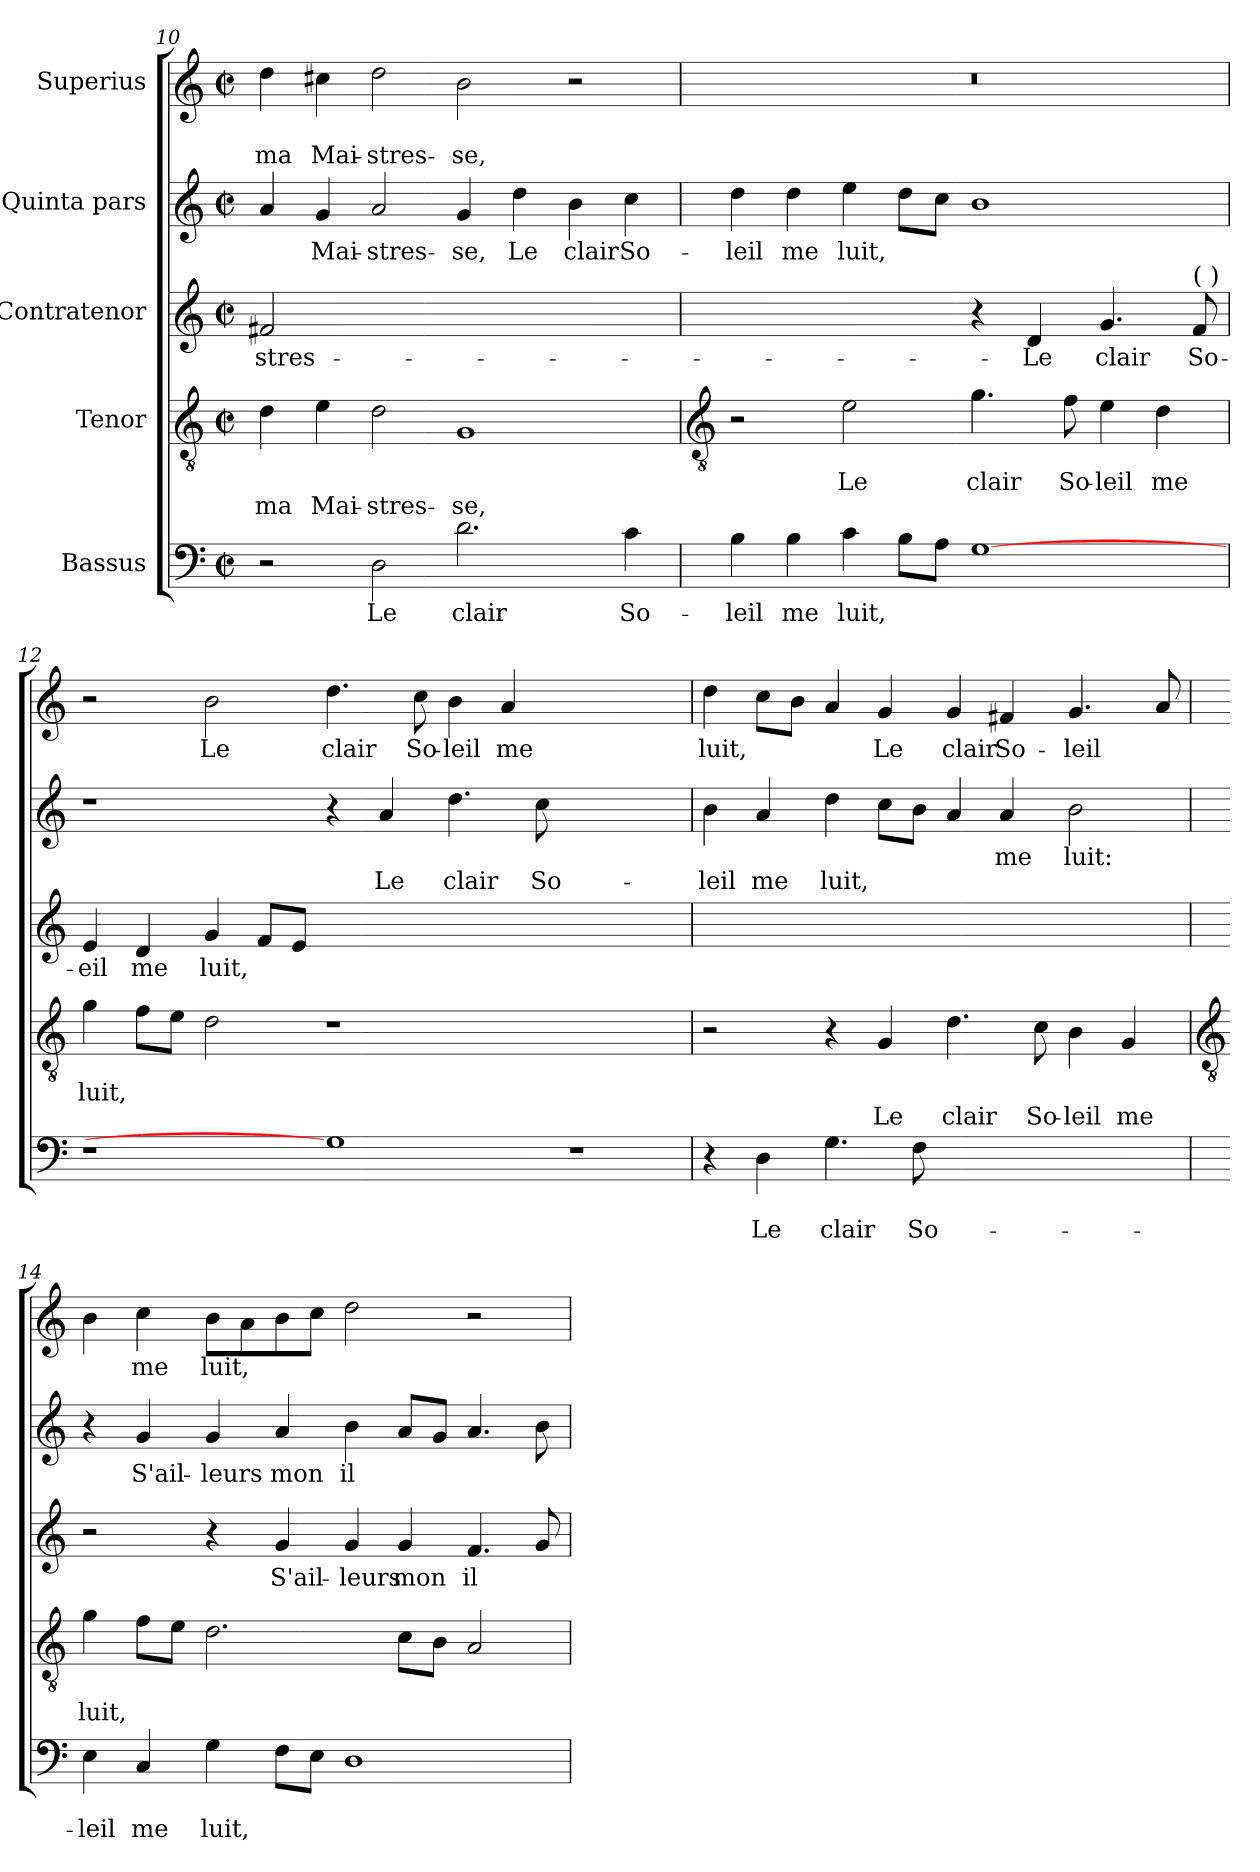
**kern	**text	**text	**kern	**text	**text	**kern	**text	**kern	**text	**text	**kern	**text	**text
*part5	*part5	*part5	*part4	*part4	*part4	*part3	*part3	*part2	*part2	*part2	*part1	*part1	*part1
*staff5	*staff5	*staff5	*staff4	*staff4	*staff4	*staff3	*staff3	*staff2	*staff2	*staff2	*staff1	*staff1	*staff1
*I"Bassus	*	*	*I"Tenor	*	*	*I"Contratenor	*	*I"Quinta pars	*	*	*I"Superius	*	*
*clefF4	*	*	*clefGv2	*	*	*clefG2	*	*clefG2	*	*	*clefG2	*	*
*k[]	*	*	*k[]	*	*	*k[]	*	*k[]	*	*	*k[]	*	*
*C:	*	*	*C:	*	*	*C:	*	*C:	*	*	*C:	*	*
*M4/2	*	*	*M4/2	*	*	*M4/2	*	*M4/2	*	*	*M4/2	*	*
*met(c|)	*	*	*met(c|)	*	*	*met(c|)	*	*met(c|)	*	*	*met(c|)	*	*
=10	=10	=10	=10	=10	=10	=10	=10	=10	=10	=10	=10	=10	=10
!	!	!	!	!	!LO:LY:b	!	!LO:LY:b	!	!	!	!	!	!LO:LY:b
2r	.	.	4d	.	ma	2f#X	-stres-	4a	.	.	4dd	.	ma
!	!	!	!	!	!LO:LY:b	!	!	!	!LO:LY:b	!	!	!	!LO:LY:b
.	.	.	4e	.	Mai-	.	.	4g	Mai-	.	4cc#X	.	Mai-
!	!LO:LY:b	!	!	!	!LO:LY:b	!	!LO:LY:b	!	!LO:LY:b	!	!	!	!LO:LY:b
2D	Le	.	2d	.	-stres-	[1gyy	-se,__________	2a	-stres-	.	2dd	.	-stres-
!	!LO:LY:b	!	!	!	!LO:LY:b	!	!	!	!LO:LY:b	!	!	!	!LO:LY:b
2.d	clair	.	1G	.	-se,	.	.	4g	-se,	.	2b	.	-se,
!	!	!	!	!	!	!	!	!	!LO:LY:b	!	!	!	!
.	.	.	.	.	.	.	.	4dd	Le	.	.	.	.
!	!	!	!	!	!	!	!	!	!LO:LY:b	!	!	!	!
.	.	.	.	.	.	2ryy	.	4b	clair	.	2r	.	.
!	!LO:LY:b	!	!	!	!	!	!	!	!LO:LY:b	!	!	!	!
4c	So-	.	.	.	.	.	.	4cc	So-	.	.	.	.
!!LO:LB:g=z
=11	=11	=11	=11	=11	=11	=11	=11	=11	=11	=11	=11	=11	=11
*	*	*	*clefGv2	*	*	*	*	*	*	*	*	*	*
!	!LO:LY:b	!	!	!	!	!	!	!	!LO:LY:b	!	!	!	!
4B	-leil	.	2r	.	.	2.gyy_	.	4dd	-leil	.	0r	.	.
!	!LO:LY:b	!	!	!	!	!	!	!	!LO:LY:b	!	!	!	!
4B	me	.	.	.	.	.	.	4dd	me	.	.	.	.
!	!LO:LY:b	!	!	!LO:LY:b	!	!	!	!	!LO:LY:b	!	!	!	!
4c	luit,	.	2e	Le	.	.	.	4ee	luit,	.	.	.	.
8BL	.	.	.	.	.	4gyy]	.	8ddL	.	.	.	.	.
8AJ	.	.	.	.	.	.	.	8ccJ	.	.	.	.	.
!	!	!	!	!LO:LY:b	!	!	!	!	!	!	!	!	!
[1G	.	.	4.g	clair	.	4r	.	1b	.	.	.	.	.
!	!	!	!	!	!	!	!LO:LY:b	!	!	!	!	!	!
.	.	.	.	.	.	4d	Le	.	.	.	.	.	.
!	!	!	!	!LO:LY:b	!	!	!	!	!	!	!	!	!
.	.	.	8f	So-	.	.	.	.	.	.	.	.	.
!	!	!	!	!LO:LY:b	!	!	!LO:LY:b	!	!	!	!	!	!
.	.	.	4e	-leil	.	4.g	clair	.	.	.	.	.	.
!	!	!	!	!LO:LY:b	!	!	!	!	!	!	!	!	!
.	.	.	4d	me	.	.	.	.	.	.	.	.	.
!	!	!	!	!	!	!LO:TX:a:t=(  )	!	!	!	!	!	!	!
!	!	!	!	!	!	!	!LO:LY:b	!	!	!	!	!	!
.	.	.	.	.	.	8f	So-	.	.	.	.	.	.
=12	=12	=12	=12	=12	=12	=12	=12	=12	=12	=12	=12	=12	=12
!	!	!	!	!LO:LY:b	!	!	!LO:LY:b	!	!	!	!	!	!
1r	.	.	4g	luit,	.	4e	-eil	1r	.	.	2r	.	.
!	!	!	!	!	!	!	!LO:LY:b	!	!	!	!	!	!
.	.	.	8fL	.	.	4d	me	.	.	.	.	.	.
.	.	.	8eJ	.	.	.	.	.	.	.	.	.	.
!	!	!	!	!	!	!	!LO:LY:b	!	!	!	!	!LO:LY:b	!
.	.	.	2d	.	.	4g	luit,	.	.	.	2b	Le	.
.	.	.	.	.	.	8fL	.	.	.	.	.	.	.
.	.	.	.	.	.	8eJ	.	.	.	.	.	.	.
!	!	!	!	!	!	!	!	!	!	!	!	!LO:LY:b	!
1G]	.	.	1r	.	.	[1dyy	.	4r	.	.	4.dd	clair	.
!	!	!	!	!	!	!	!	!	!	!LO:LY:b	!	!	!
.	.	.	.	.	.	.	.	4a	.	Le	.	.	.
!	!	!	!	!	!	!	!	!	!	!	!	!LO:LY:b	!
.	.	.	.	.	.	.	.	.	.	.	8cc	So-	.
!	!	!	!	!	!	!	!	!	!	!LO:LY:b	!	!LO:LY:b	!
.	.	.	.	.	.	.	.	4.dd	.	clair	4b	-leil	.
!	!	!	!	!	!	!	!	!	!	!	!	!LO:LY:b	!
.	.	.	.	.	.	.	.	.	.	.	4a	me	.
!	!	!	!	!	!	!	!	!	!	!LO:LY:b	!	!	!
.	.	.	.	.	.	.	.	8cc	.	So-	.	.	.
1r	.	.	1ryy	.	.	1ryy	.	1ryy	.	.	1ryy	.	.
=13	=13	=13	=13	=13	=13	=13	=13	=13	=13	=13	=13	=13	=13
!	!	!	!	!	!	!	!	!	!	!LO:LY:b	!	!LO:LY:b	!
4r	.	.	2r	.	.	1.dyy_	.	4b	.	-leil	4dd	luit,	.
!	!	!LO:LY:b	!	!	!	!	!	!	!	!LO:LY:b	!	!	!
4D	.	Le	.	.	.	.	.	4a	.	me	8ccL	.	.
.	.	.	.	.	.	.	.	.	.	.	8bJ	.	.
!	!	!LO:LY:b	!	!	!	!	!	!	!	!LO:LY:b	!	!	!
4.G	.	clair	4r	.	.	.	.	4dd	.	luit,	4a	.	.
!	!	!	!	!	!LO:LY:b	!	!	!	!	!	!	!LO:LY:b	!
.	.	.	4G	.	Le	.	.	8ccL	.	.	4g	Le	.
!	!	!LO:LY:b	!	!	!	!	!	!	!	!	!	!	!
8F	.	So-	.	.	.	.	.	8bJ	.	.	.	.	.
!	!	!	!	!	!LO:LY:b	!	!	!	!	!	!	!LO:LY:b	!
1ryy	.	.	4.d	.	clair	.	.	4a	.	.	4g	clair	.
!	!	!	!	!	!	!	!	!	!LO:LY:b	!	!	!LO:LY:b	!
.	.	.	.	.	.	.	.	4a	me	.	4f#X	So-	.
!	!	!	!	!	!LO:LY:b	!	!	!	!	!	!	!	!
.	.	.	8c	.	So-	.	.	.	.	.	.	.	.
!	!	!	!	!	!LO:LY:b	!	!	!	!LO:LY:b	!	!	!LO:LY:b	!
.	.	.	4B	.	-leil	4dyy_	.	2b	luit:	.	4.g	-leil	.
!	!	!	!	!	!LO:LY:b	!	!	!	!	!	!	!	!
.	.	.	4G	.	me	4dyy]	.	.	.	.	.	.	.
.	.	.	.	.	.	.	.	.	.	.	8a	.	.
!!LO:LB:g=z
=14	=14	=14	=14	=14	=14	=14	=14	=14	=14	=14	=14	=14	=14
*	*	*	*clefGv2	*	*	*	*	*	*	*	*	*	*
!	!	!LO:LY:b	!	!	!LO:LY:b	!	!	!	!	!	!	!	!
4E	.	-leil	4g	.	luit,	2r	.	4r	.	.	4b	.	.
!	!	!LO:LY:b	!	!	!	!	!	!	!LO:LY:b	!	!	!LO:LY:b	!
4C	.	me	8fL	.	.	.	.	4g	S'ail-	.	4cc	me	.
.	.	.	8eJ	.	.	.	.	.	.	.	.	.	.
!	!	!LO:LY:b	!	!	!	!	!	!	!LO:LY:b	!	!	!LO:LY:b	!
4G	.	luit,	2.d	.	.	4r	.	4g	-leurs	.	8bL	luit,	.
.	.	.	.	.	.	.	.	.	.	.	8a	.	.
!	!	!	!	!	!	!	!LO:LY:b	!	!LO:LY:b	!	!	!	!
8FL	.	.	.	.	.	4g	S'ail-	4a	mon	.	8b	.	.
8EJ	.	.	.	.	.	.	.	.	.	.	8ccJ	.	.
!	!	!	!	!	!	!	!LO:LY:b	!	!LO:LY:b	!	!	!	!
1D	.	.	.	.	.	4g	-leurs	4b	il	.	2dd	.	.
!	!	!	!	!	!	!	!LO:LY:b	!	!	!	!	!	!
.	.	.	8cL	.	.	4g	mon	8aL	.	.	.	.	.
.	.	.	8BJ	.	.	.	.	8gJ	.	.	.	.	.
!	!	!	!	!	!	!	!LO:LY:b	!	!	!	!	!	!
.	.	.	2A	.	.	4.f	il	4.a	.	.	2r	.	.
.	.	.	.	.	.	8g	.	8b	.	.	.	.	.
=	=	=	=	=	=	=	=	=	=	=	=	=	=
*-	*-	*-	*-	*-	*-	*-	*-	*-	*-	*-	*-	*-	*-
